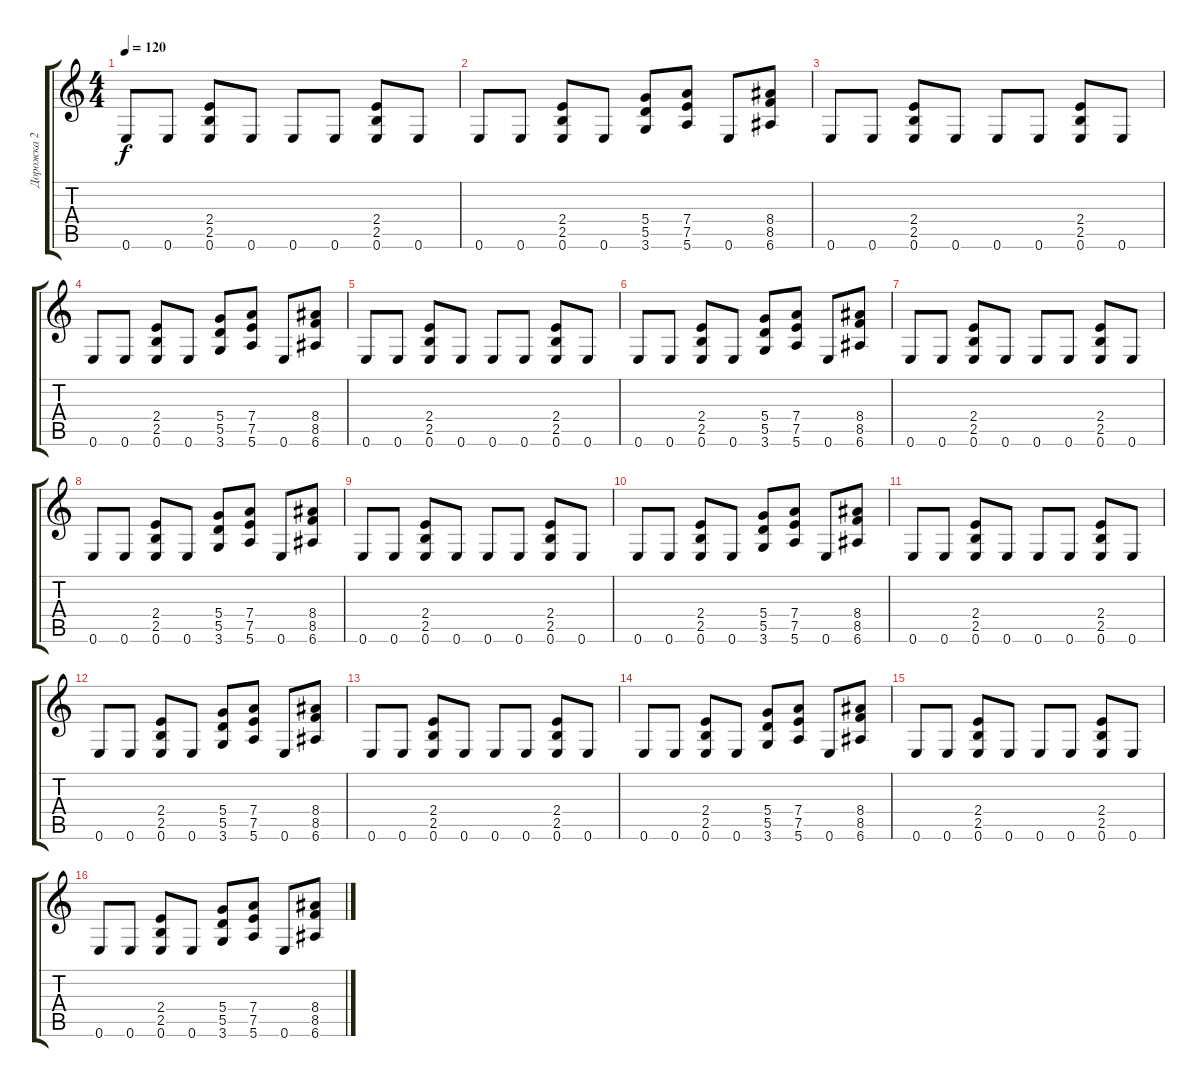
\track ("Дорожка 2" "Дорожка 2") {instrument distortionguitar}
\staff {score tabs}
\tuning (E4 B3 G3 D3 A2 E2) {hide}
\ts (4 4)
\tempo 120
\clef g2
\ks c
0.6.8{dy f instrument acousticguitarsteel} 0.6.8 (2.4 2.5 0.6).8 0.6.8 0.6.8 0.6.8 (2.4 2.5 0.6).8 0.6.8 |
0.6.8 0.6.8 (2.4 2.5 0.6).8 0.6.8 (5.4 5.5 3.6).8 (7.4 7.5 5.6).8 0.6.8 (8.4 8.5 6.6).8 |
0.6.8{instrument acousticguitarsteel} 0.6.8 (2.4 2.5 0.6).8 0.6.8 0.6.8 0.6.8 (2.4 2.5 0.6).8 0.6.8 |
0.6.8 0.6.8 (2.4 2.5 0.6).8 0.6.8 (5.4 5.5 3.6).8 (7.4 7.5 5.6).8 0.6.8 (8.4 8.5 6.6).8 |
0.6.8{instrument acousticguitarsteel} 0.6.8 (2.4 2.5 0.6).8 0.6.8 0.6.8 0.6.8 (2.4 2.5 0.6).8 0.6.8 |
0.6.8 0.6.8 (2.4 2.5 0.6).8 0.6.8 (5.4 5.5 3.6).8 (7.4 7.5 5.6).8 0.6.8 (8.4 8.5 6.6).8 |
0.6.8{instrument acousticguitarsteel} 0.6.8 (2.4 2.5 0.6).8 0.6.8 0.6.8 0.6.8 (2.4 2.5 0.6).8 0.6.8 |
0.6.8 0.6.8 (2.4 2.5 0.6).8 0.6.8 (5.4 5.5 3.6).8 (7.4 7.5 5.6).8 0.6.8 (8.4 8.5 6.6).8 |
0.6.8{instrument acousticguitarsteel} 0.6.8 (2.4 2.5 0.6).8 0.6.8 0.6.8 0.6.8 (2.4 2.5 0.6).8 0.6.8 |
0.6.8 0.6.8 (2.4 2.5 0.6).8 0.6.8 (5.4 5.5 3.6).8 (7.4 7.5 5.6).8 0.6.8 (8.4 8.5 6.6).8 |
0.6.8{instrument acousticguitarsteel} 0.6.8 (2.4 2.5 0.6).8 0.6.8 0.6.8 0.6.8 (2.4 2.5 0.6).8 0.6.8 |
0.6.8 0.6.8 (2.4 2.5 0.6).8 0.6.8 (5.4 5.5 3.6).8 (7.4 7.5 5.6).8 0.6.8 (8.4 8.5 6.6).8 |
0.6.8{instrument acousticguitarsteel} 0.6.8 (2.4 2.5 0.6).8 0.6.8 0.6.8 0.6.8 (2.4 2.5 0.6).8 0.6.8 |
0.6.8 0.6.8 (2.4 2.5 0.6).8 0.6.8 (5.4 5.5 3.6).8 (7.4 7.5 5.6).8 0.6.8 (8.4 8.5 6.6).8 |
0.6.8{instrument acousticguitarsteel} 0.6.8 (2.4 2.5 0.6).8 0.6.8 0.6.8 0.6.8 (2.4 2.5 0.6).8 0.6.8 |
0.6.8 0.6.8 (2.4 2.5 0.6).8 0.6.8 (5.4 5.5 3.6).8 (7.4 7.5 5.6).8 0.6.8 (8.4 8.5 6.6).8
